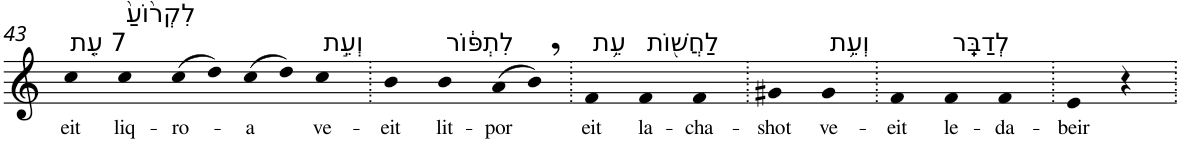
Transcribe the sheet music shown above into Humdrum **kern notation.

**kern	**text
*part1	*part1
*staff1	*staff1
*I"Piano	*
*I'Pno	*
!!LO:PB:g=z
*clefG2	*
*k[]	*
=43	=43
!LO:TX:a:t=7 עֵ֤ת	!
!	!LO:LY:b
4cc	eit
!LO:TX:a:t=לִקְר֙וֹעַ֙	!
!	!LO:LY:b
4cc	liq-
!	!LO:LY:b
(>8cc	-ro-
8dd)	.
!	!LO:LY:b
(>8cc	-a
8dd)	.
!LO:TX:a:t=וְעֵ֣ת	!
!	!LO:LY:b
4cc	ve-
=44.	=44.
!	!LO:LY:b
4b	-eit
!LO:TX:a:t=לִתְפּ֔וֹר	!
!	!LO:LY:b
4b	lit-
!	!LO:LY:b
(>8a	-por
8b,)	.
=45.	=45.
!LO:TX:a:t=עֵ֥ת	!
!	!LO:LY:b
4f	eit
!LO:TX:a:t=לַחֲשׁ֖וֹת	!
!	!LO:LY:b
4f	la-
!	!LO:LY:b
4f	-cha-
=46.	=46.
!	!LO:LY:b
4g#X	-shot
!LO:TX:a:t=וְעֵ֥ת	!
!	!LO:LY:b
4g#	ve-
=47.	=47.
!	!LO:LY:b
4f	-eit
!LO:TX:a:t=לְדַבֵּֽר	!
!	!LO:LY:b
4f	le-
!	!LO:LY:b
4f	-da-
=48.	=48.
!	!LO:LY:b
4e	-beir
4r	.
=.	=.
*-	*-
